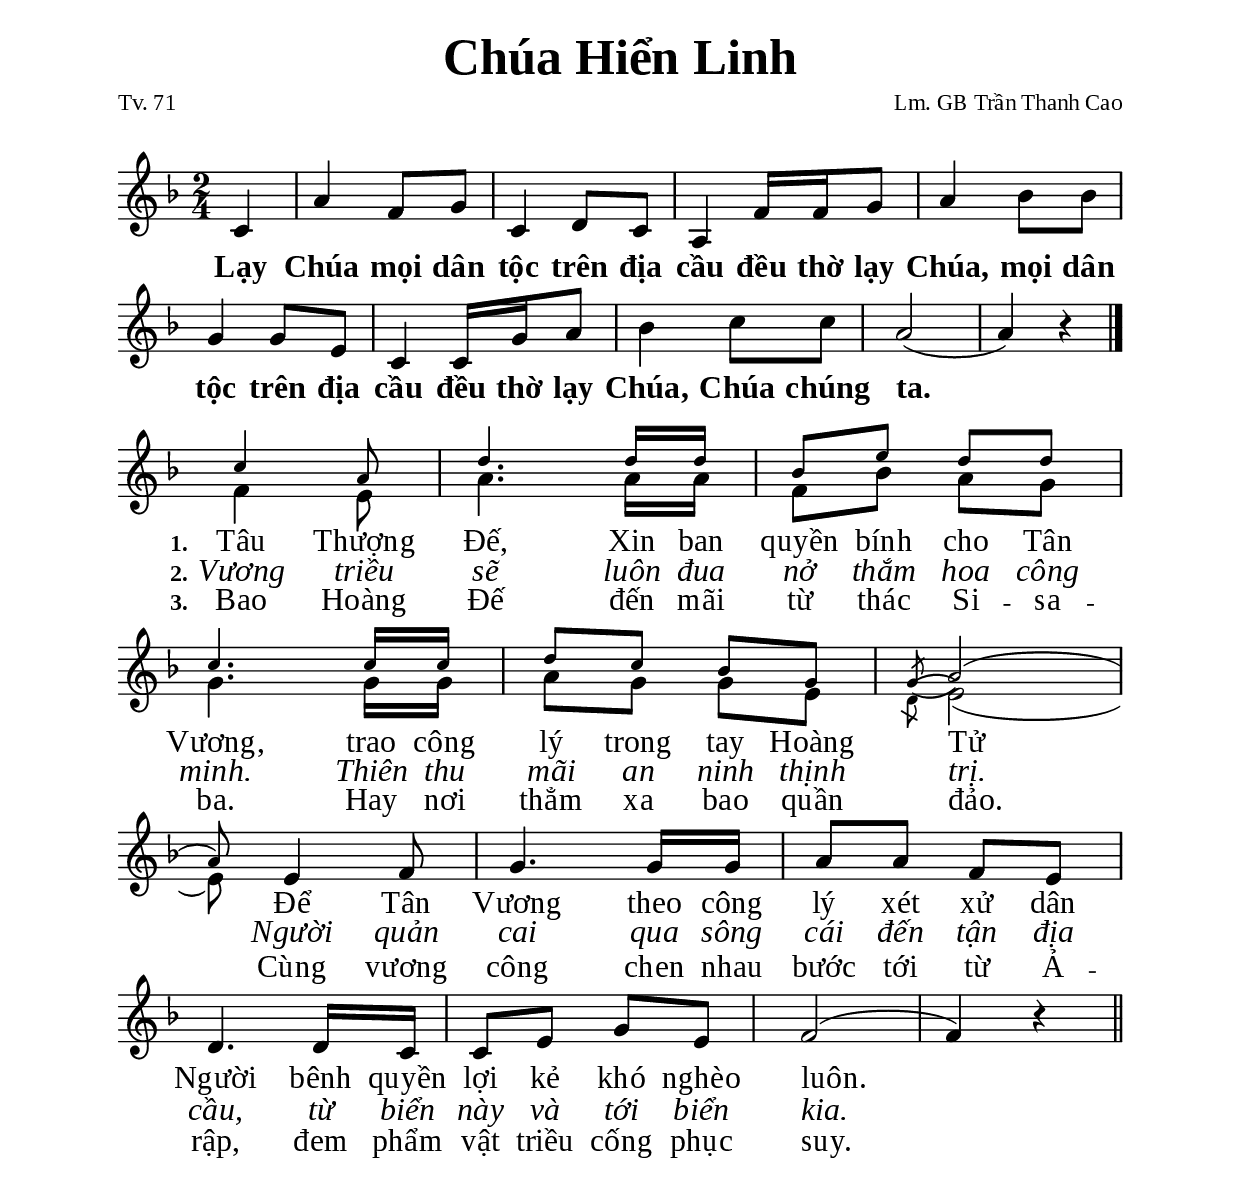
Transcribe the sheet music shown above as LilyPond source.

% Cài đặt chung
\version "2.20.0"
\include "english.ly"

\header {
  title = \markup { \fontsize #3 "Chúa Hiển Linh" }
  poet = "Tv. 71"
  composer = "Lm. GB Trần Thanh Cao"
  arranger = " "
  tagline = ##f
}

\paper {
  #(set-paper-size "a4")
  top-margin = 10\mm
  bottom-margin = 10\mm
  left-margin = 20\mm
  right-margin = 20\mm
  indent = #0
  #(define fonts
    (make-pango-font-tree
      "Liberation Serif"
      "Liberation Serif"
      "Liberation Serif"
      (/ 20 20)))
  page-count = #1
}

% Nhạc điệp khúc
nhacDiepKhuc = \relative c' {
  \partial 4 c4 |
  a' f8 g |
  c,4 d8 c |
  a4 f'16 f g8 |
  a4 bf8 bf |
  g4 g8 e |
  c4 c16 g' a8 |
  bf4 c8 c |
  a2 ( |
  a4) r \bar "|."
}

% Nhạc phiên khúc
nhacPhienKhucSop = \relative c' {
  \stemDown
  \partial 4. f4 e8 |
  a4. a16 a |
  f8 bf a g |
  g4. g16 g |
  a8 g g e |
  \slashedGrace { \stemDown d8 ^( } e2) _( |
  e8)
  \stemUp e4 f8 |
  g4. g16 g |
  a8 a f e |
  d4. d16 c |
  c8 e g e |
  f2 ( |
  f4) r \bar "||"
}

nhacPhienKhucBass = \relative c'' {
  \override NoteHead.font-size = #-2
  \stemUp
  c4 a8 |
  d4. d16 d |
  bf8 e d d |
  c4. c16 c |
  d8 c bf g |
  \slashedGrace { g8 ( } a2) ^( |
  a8)
  \skip 4.
  \skip 2
  \skip 2
  \skip 2
  \skip 2
  \skip 2
  \skip 4 r4
}

% Lời điệp khúc
loiDiepKhuc = \lyricmode {
  Lạy Chúa mọi dân tộc trên địa cầu đều thờ lạy Chúa,
  mọi dân tộc trên địa cầu đều thờ lạy Chúa,
  Chúa chúng ta.
}

% Lời phiên khúc
loiPhienKhucMot = \lyricmode {
  \set stanza = #"1."
  Tâu Thượng Đế, Xin ban quyền bính cho Tân Vương,
  trao công lý trong tay Hoàng Tử
  Để Tân Vương theo công lý xét xử dân Người
  bênh quyền lợi kẻ khó nghèo luôn.
}

loiPhienKhucHai = \lyricmode {
  \override Lyrics.LyricText.font-shape = #'italic
  \set stanza = #"2."
  Vương triều sẽ luôn đua nở thắm hoa công minh.
  Thiên thu mãi an ninh thịnh trị.
  Người quản cai qua sông cái đến tận địa cầu,
  từ biển này và tới biển kia.
}

loiPhienKhucBa = \lyricmode {
  \set stanza = #"3."
  Bao Hoàng Đế đến mãi từ thác Si -- sa -- ba.
  Hay nơi thẳm xa bao quần đảo.
  Cùng vương công chen nhau bước tới từ Ả -- rập,
  đem phẩm vật triều cống phục suy.
}

% Dàn trang
\score {
  \new ChoirStaff <<
    \new Staff = diepKhuc \with {
        \consists "Merge_rests_engraver"
        \magnifyStaff #(magstep +1)
      }
      <<
      \new Voice = beSop {
        \key f \major \time 2/4 \stemNeutral \nhacDiepKhuc
      }
    >>
    \new Lyrics \lyricsto beSop \loiDiepKhuc
  >>
  \layout {
    \override Lyrics.LyricText.font-series = #'bold
    \override Lyrics.LyricText.font-size = #+3
    \override Lyrics.LyricSpace.minimum-distance = #1.0
    \override Score.BarNumber.break-visibility = ##(#f #f #f)
    \override Score.SpacingSpanner.uniform-stretching = ##t
  }
}

\score {
  \new ChoirStaff <<
    \new Staff = diepKhuc \with {
        \consists "Merge_rests_engraver"
        \magnifyStaff #(magstep +1)
      }
      <<
      \new Voice = beSop {
        \voiceOne \key f \major \time 2/4 \nhacPhienKhucSop
      }
      \new Voice = beBas {
        \voiceTwo \key f \major \time 2/4 \nhacPhienKhucBass
      }
    >>
    \new Lyrics \lyricsto beSop \loiPhienKhucMot
    \new Lyrics \lyricsto beSop \loiPhienKhucHai
    \new Lyrics \lyricsto beSop \loiPhienKhucBa
  >>
  \layout {
    \override Staff.TimeSignature.transparent = ##t
    \override Lyrics.LyricText.font-size = #+3
    \override Lyrics.LyricSpace.minimum-distance = #1.5
    \override Score.BarNumber.break-visibility = ##(#f #f #f)
    \override Score.SpacingSpanner.uniform-stretching = ##t
  }
}
